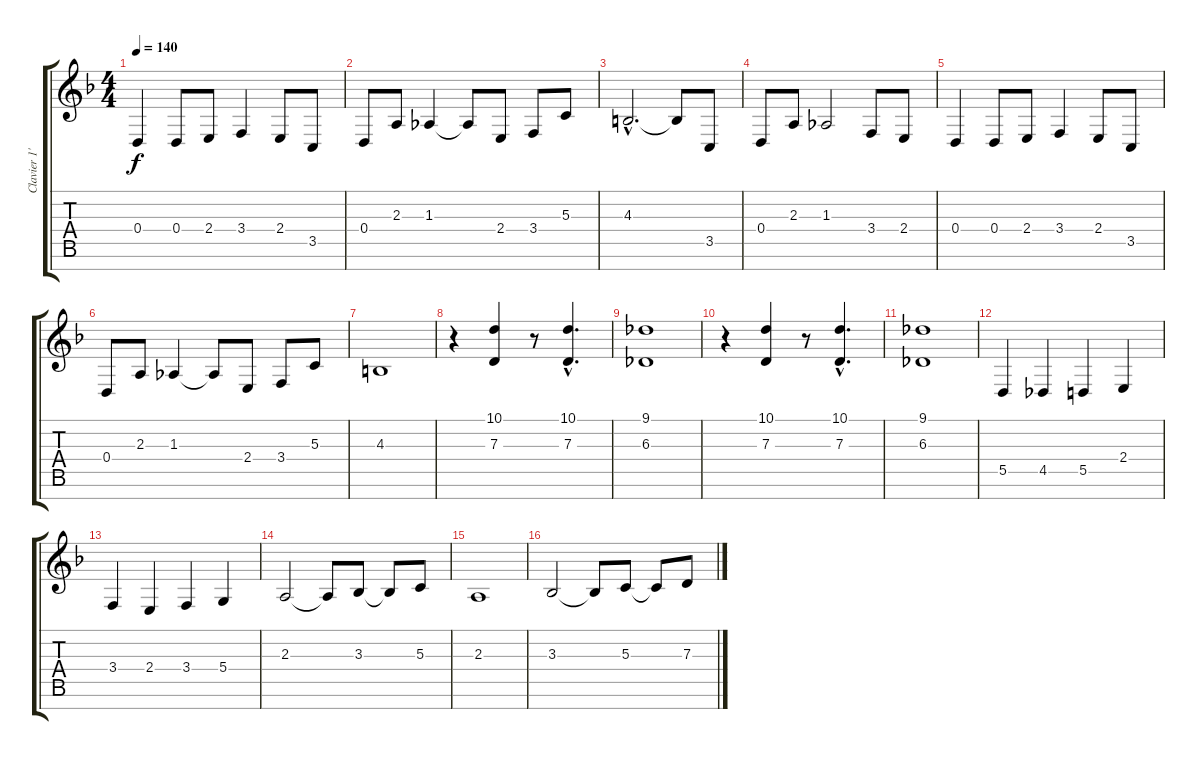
\track ("Clavier 1'" "Clavier 1'") {instrument lead2sawtooth}
\staff {score tabs}
\tuning (E4 B3 G3 D3 A2 E2 B1) {hide}
\ts (4 4)
\tempo 140
\clef g2
\ks f
0.4.4{dy f} 0.4.8 2.4.8 3.4.4 2.4.8 3.5.8 |
0.4.8 2.3.8 1.3.4 1.3{t}.8 2.4.8 3.4.8 5.3.8 |
4.3{hac}.2{d} 4.3{t}.8 3.5.8 |
0.4.8 2.3.8 1.3.2 3.4.8 2.4.8 |
0.4.4 0.4.8 2.4.8 3.4.4 2.4.8 3.5.8 |
0.4.8 2.3.8 1.3.4 1.3{t}.8 2.4.8 3.4.8 5.3.8 |
4.3.1 |
r.4{instrument fx5brightness} (10.1 7.3).4 r.8 (10.1{hac} 7.3{hac}).4{d} |
(9.1 6.3).1 |
r.4 (10.1 7.3).4 r.8 (10.1{hac} 7.3{hac}).4{d} |
(9.1 6.3).1 |
5.5.4{instrument lead2sawtooth} 4.5.4 5.5.4 2.4.4 |
3.4.4 2.4.4 3.4.4 5.4.4 |
2.3.2 2.3{t}.8 3.3.8 3.3{t}.8 5.3.8 |
2.3.1 |
3.3.2 3.3{t}.8 5.3.8 5.3{t}.8 7.3.8
